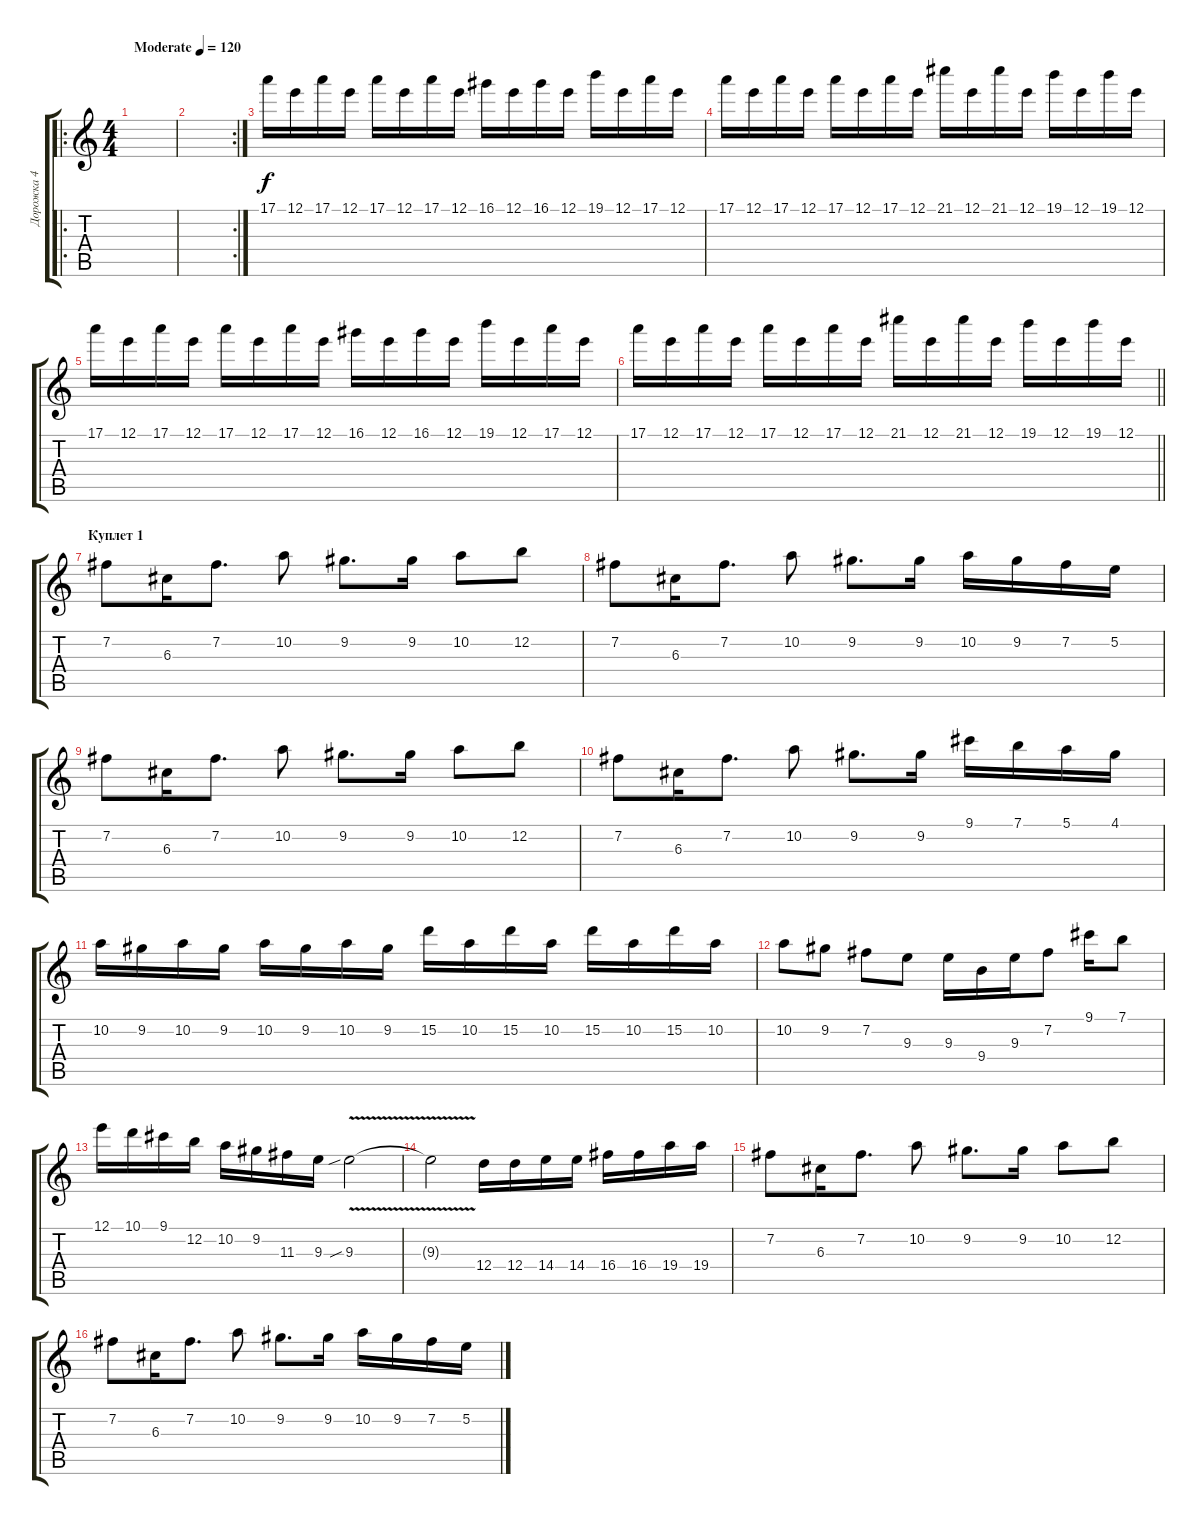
\track ("Дорожка 4" "Дорожка 4") {instrument distortionguitar}
\staff {score tabs}
\tuning (E4 B3 G3 D3 A2 E2) {hide}
\ro
\ts (4 4)
\tempo (120 "Moderate")
\clef g2
\ks c
|
\rc 2
|
17.1.16 12.1.16 17.1.16 12.1.16 17.1.16 12.1.16 17.1.16 12.1.16 16.1.16 12.1.16 16.1.16 12.1.16 19.1.16 12.1.16 17.1.16 12.1.16 |
17.1.16 12.1.16 17.1.16 12.1.16 17.1.16 12.1.16 17.1.16 12.1.16 21.1.16 12.1.16 21.1.16 12.1.16 19.1.16 12.1.16 19.1.16 12.1.16 |
17.1.16 12.1.16 17.1.16 12.1.16 17.1.16 12.1.16 17.1.16 12.1.16 16.1.16 12.1.16 16.1.16 12.1.16 19.1.16 12.1.16 17.1.16 12.1.16 |
\barLineRight lightlight
17.1.16 12.1.16 17.1.16 12.1.16 17.1.16 12.1.16 17.1.16 12.1.16 21.1.16 12.1.16 21.1.16 12.1.16 19.1.16 12.1.16 19.1.16 12.1.16 |
\section ("" "Куплет 1")
7.2.8 6.3.16 7.2.8{d} 10.2.8 9.2.8{d} 9.2.16 10.2.8 12.2.8 |
7.2.8 6.3.16 7.2.8{d} 10.2.8 9.2.8{d} 9.2.16 10.2.16 9.2.16 7.2.16 5.2.16 |
7.2.8 6.3.16 7.2.8{d} 10.2.8 9.2.8{d} 9.2.16 10.2.8 12.2.8 |
7.2.8 6.3.16 7.2.8{d} 10.2.8 9.2.8{d} 9.2.16 9.1.16 7.1.16 5.1.16 4.1.16 |
10.2.16 9.2.16 10.2.16 9.2.16 10.2.16 9.2.16 10.2.16 9.2.16 15.2.16 10.2.16 15.2.16 10.2.16 15.2.16 10.2.16 15.2.16 10.2.16 |
10.2.8 9.2.8 7.2.8 9.3.8 9.3.16 9.4.16 9.3.16 7.2.8 9.1.16 7.1.8 |
12.1.16 10.1.16 9.1.16 12.2.16 10.2.16 9.2.16 11.3.16 9.3.16 9.3{v sib}.2 |
9.3{t}.2 12.4.16 12.4.16 14.4.16 14.4.16 16.4.16 16.4.16 19.4.16 19.4.16 |
7.2.8 6.3.16 7.2.8{d} 10.2.8 9.2.8{d} 9.2.16 10.2.8 12.2.8 |
7.2.8 6.3.16 7.2.8{d} 10.2.8 9.2.8{d} 9.2.16 10.2.16 9.2.16 7.2.16 5.2.16
